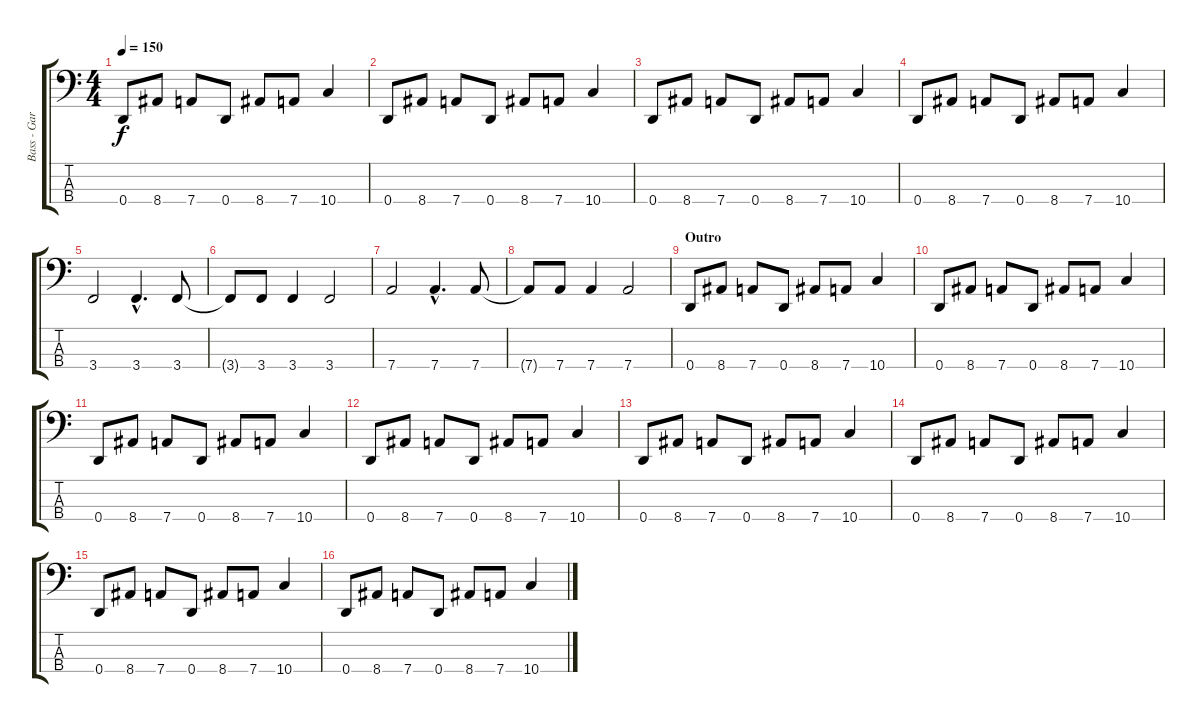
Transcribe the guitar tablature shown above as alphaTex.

\track ("Bass - Gareth" "Bass - Gar") {instrument electricbassfinger}
\staff {score tabs}
\tuning (G2 D2 A1 D1) {hide}
\ts (4 4)
\tempo 150
\clef f4
\ks c
0.4.8{dy f} 8.4.8 7.4.8 0.4.8 8.4.8 7.4.8 10.4.4 |
0.4.8 8.4.8 7.4.8 0.4.8 8.4.8 7.4.8 10.4.4 |
0.4.8 8.4.8 7.4.8 0.4.8 8.4.8 7.4.8 10.4.4 |
0.4.8 8.4.8 7.4.8 0.4.8 8.4.8 7.4.8 10.4.4 |
3.4.2 3.4{hac}.4{d} 3.4.8 |
3.4{t}.8 3.4.8 3.4.4 3.4.2 |
7.4.2 7.4{hac}.4{d} 7.4.8 |
7.4{t}.8 7.4.8 7.4.4 7.4.2 |
\section ("" "Outro")
0.4.8 8.4.8 7.4.8 0.4.8 8.4.8 7.4.8 10.4.4 |
0.4.8 8.4.8 7.4.8 0.4.8 8.4.8 7.4.8 10.4.4 |
0.4.8 8.4.8 7.4.8 0.4.8 8.4.8 7.4.8 10.4.4 |
0.4.8 8.4.8 7.4.8 0.4.8 8.4.8 7.4.8 10.4.4 |
0.4.8 8.4.8 7.4.8 0.4.8 8.4.8 7.4.8 10.4.4 |
0.4.8 8.4.8 7.4.8 0.4.8 8.4.8 7.4.8 10.4.4 |
0.4.8 8.4.8 7.4.8 0.4.8 8.4.8 7.4.8 10.4.4 |
0.4.8 8.4.8 7.4.8 0.4.8 8.4.8 7.4.8 10.4.4
